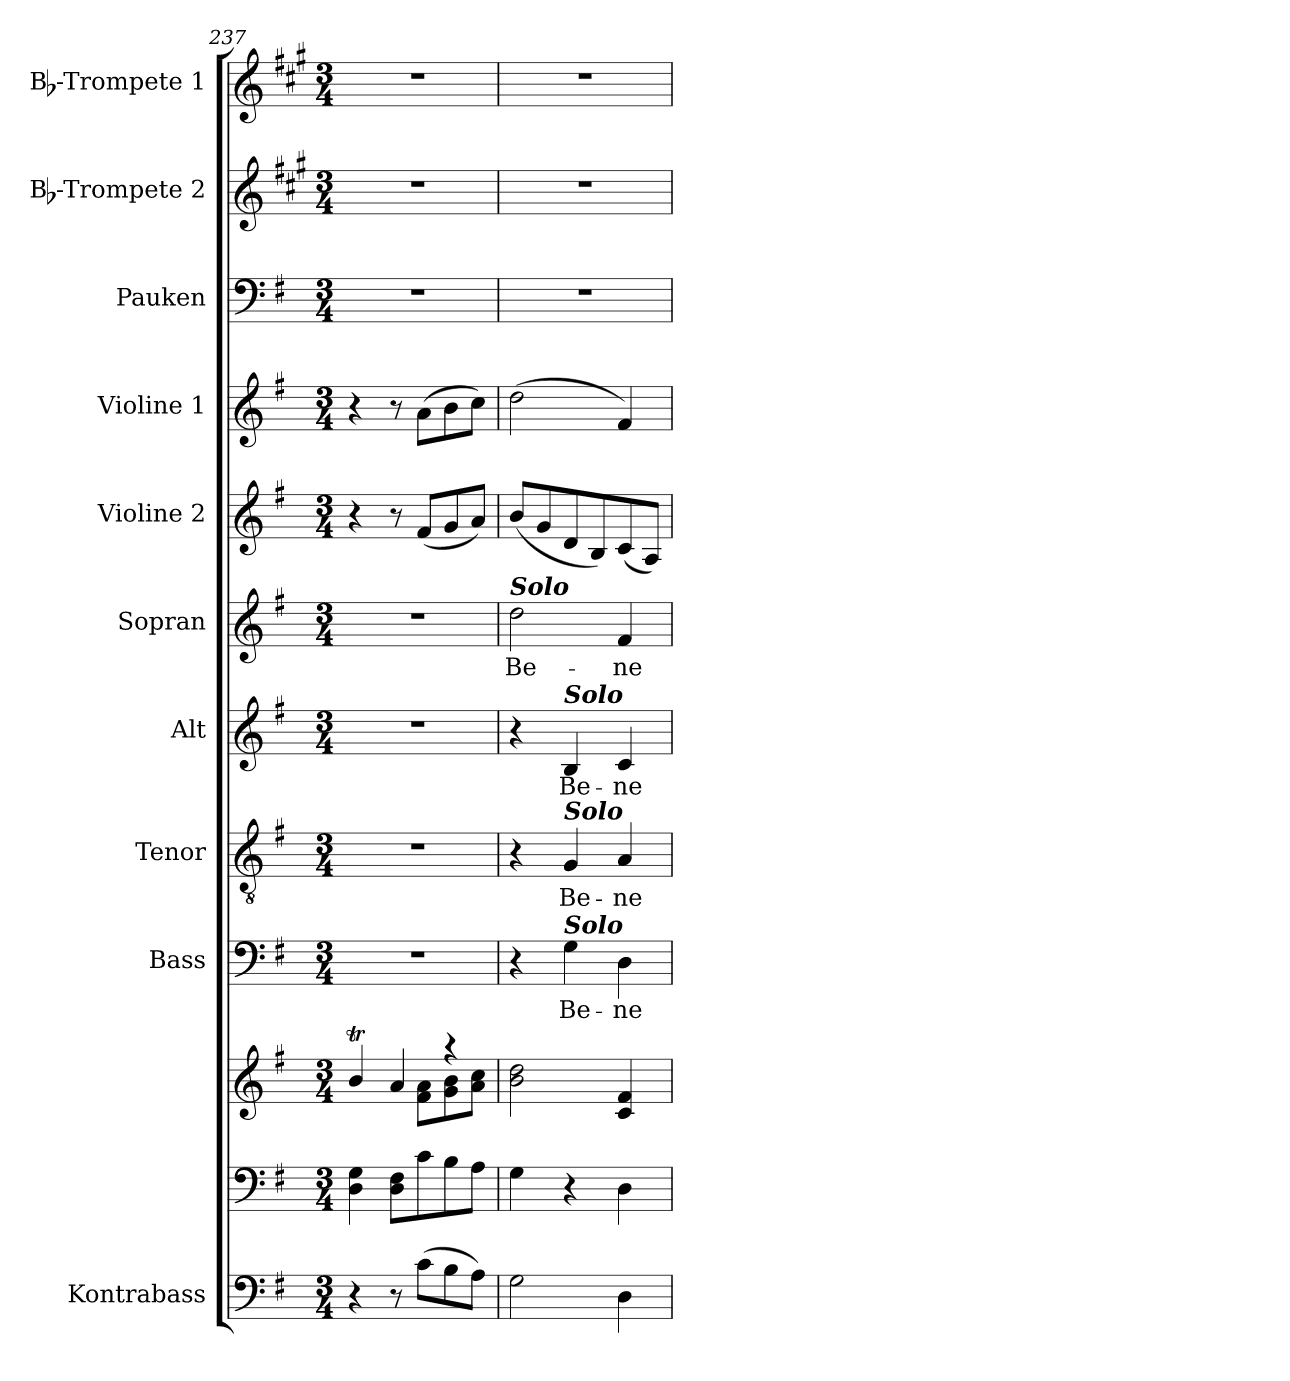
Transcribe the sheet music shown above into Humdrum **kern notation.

**kern	**kern	**kern	**kern	**text	**kern	**text	**kern	**text	**kern	**text	**kern	**kern	**kern	**kern	**kern
*part11	*part10	*part10	*part9	*part9	*part8	*part8	*part7	*part7	*part6	*part6	*part5	*part4	*part3	*part2	*part1
*staff12	*staff11	*staff10	*staff9	*staff9	*staff8	*staff8	*staff7	*staff7	*staff6	*staff6	*staff5	*staff4	*staff3	*staff2	*staff1
*I"Kontrabass	*	*	*I"Bass	*	*I"Tenor	*	*I"Alt	*	*I"Sopran	*	*I"Violine 2	*I"Violine 1	*I"Pauken	*I"Bb-Trompete 2	*I"Bb-Trompete 1
*I'Kb.	*	*	*I'B.	*	*I'T.	*	*I'A.	*	*I'S.	*	*I'Vl. 2	*I'Vl. 1	*I'Pk.	*I'Bb Trp. 2	*I'Bb Trp. 1
!!LO:PB:g=z
*clefF4	*clefF4	*clefG2	*clefF4	*	*clefGv2	*	*clefG2	*	*clefG2	*	*clefG2	*clefG2	*clefF4	*clefG2	*clefG2
*ITrd7c12	*	*	*	*	*	*	*	*	*	*	*	*	*	*ITrd1c2	*ITrd1c2
*k[f#]	*k[f#]	*k[f#]	*k[f#]	*	*k[f#]	*	*k[f#]	*	*k[f#]	*	*k[f#]	*k[f#]	*k[f#]	*k[f#]	*k[f#]
*G:	*G:	*G:	*G:	*	*G:	*	*G:	*	*G:	*	*G:	*G:	*G:	*G:	*G:
*M3/4	*M3/4	*M3/4	*M3/4	*	*M3/4	*	*M3/4	*	*M3/4	*	*M3/4	*M3/4	*M3/4	*M3/4	*M3/4
=237	=237	=237	=237	=237	=237	=237	=237	=237	=237	=237	=237	=237	=237	=237	=237
*	*	*^	*	*	*	*	*	*	*	*	*	*	*	*	*
4r	4D\ 4G\	4bt/	4.ryy	2.r	.	2.r	.	2.r	.	2.r	.	4r	4r	2.r	2.r	2.r
8r	8D\ 8F#\L	4a/	.	.	.	.	.	.	.	.	.	8r	8r	.	.	.
(>8C\L	8c\	.	8f#!\ 8a!\L	.	.	.	.	.	.	.	.	(<8f#/L	(>8a\L	.	.	.
8BB\	8B\	4raa	8g\ 8b\	.	.	.	.	.	.	.	.	8g/	8b\	.	.	.
8AA\J)	8A\J	.	8a\ 8cc\J	.	.	.	.	.	.	.	.	8a/J)	8cc\J)	.	.	.
=238	=238	=238	=238	=238	=238	=238	=238	=238	=238	=238	=238	=238	=238	=238	=238	=238
!	!	!	!	!	!	!	!	!	!	!LO:TX:a:Bi:t=Solo	!	!	!	!	!	!
!	!	!	!	!	!	!	!	!	!	!	!LO:LY:b	!	!	!	!	!
*	*	*v	*v	*	*	*	*	*	*	*	*	*	*	*	*	*
2GG\	4G\	2b!\ 2dd!\	4r	.	4r	.	4r	.	2dd\	Be-	(<8b/L	(>2dd\	2.r	2.r	2.r
.	.	.	.	.	.	.	.	.	.	.	8g/	.	.	.	.
!	!	!	!	!	!	!	!LO:TX:a:Bi:t=Solo	!	!	!	!	!	!	!	!
!	!	!	!	!	!LO:TX:a:Bi:t=Solo	!	!	!	!	!	!	!	!	!	!
!	!	!	!LO:TX:a:Bi:t=Solo	!	!	!	!	!	!	!	!	!	!	!	!
!	!	!	!	!LO:LY:b	!	!LO:LY:b	!	!LO:LY:b	!	!	!	!	!	!	!
.	4r	.	4G\	Be-	4G/	Be-	4B/	Be-	.	.	8d/	.	.	.	.
.	.	.	.	.	.	.	.	.	.	.	8B/)	.	.	.	.
!	!	!	!	!LO:LY:b	!	!LO:LY:b	!	!LO:LY:b	!	!LO:LY:b	!	!	!	!	!
4DD\	4D!\	4c!/ 4f#!/	4D\	-ne-	4A/	-ne-	4c/	-ne-	4f#/	-ne-	(<8c/	4f#/)	.	.	.
.	.	.	.	.	.	.	.	.	.	.	8A/J)	.	.	.	.
=	=	=	=	=	=	=	=	=	=	=	=	=	=	=	=
*-	*-	*-	*-	*-	*-	*-	*-	*-	*-	*-	*-	*-	*-	*-	*-
